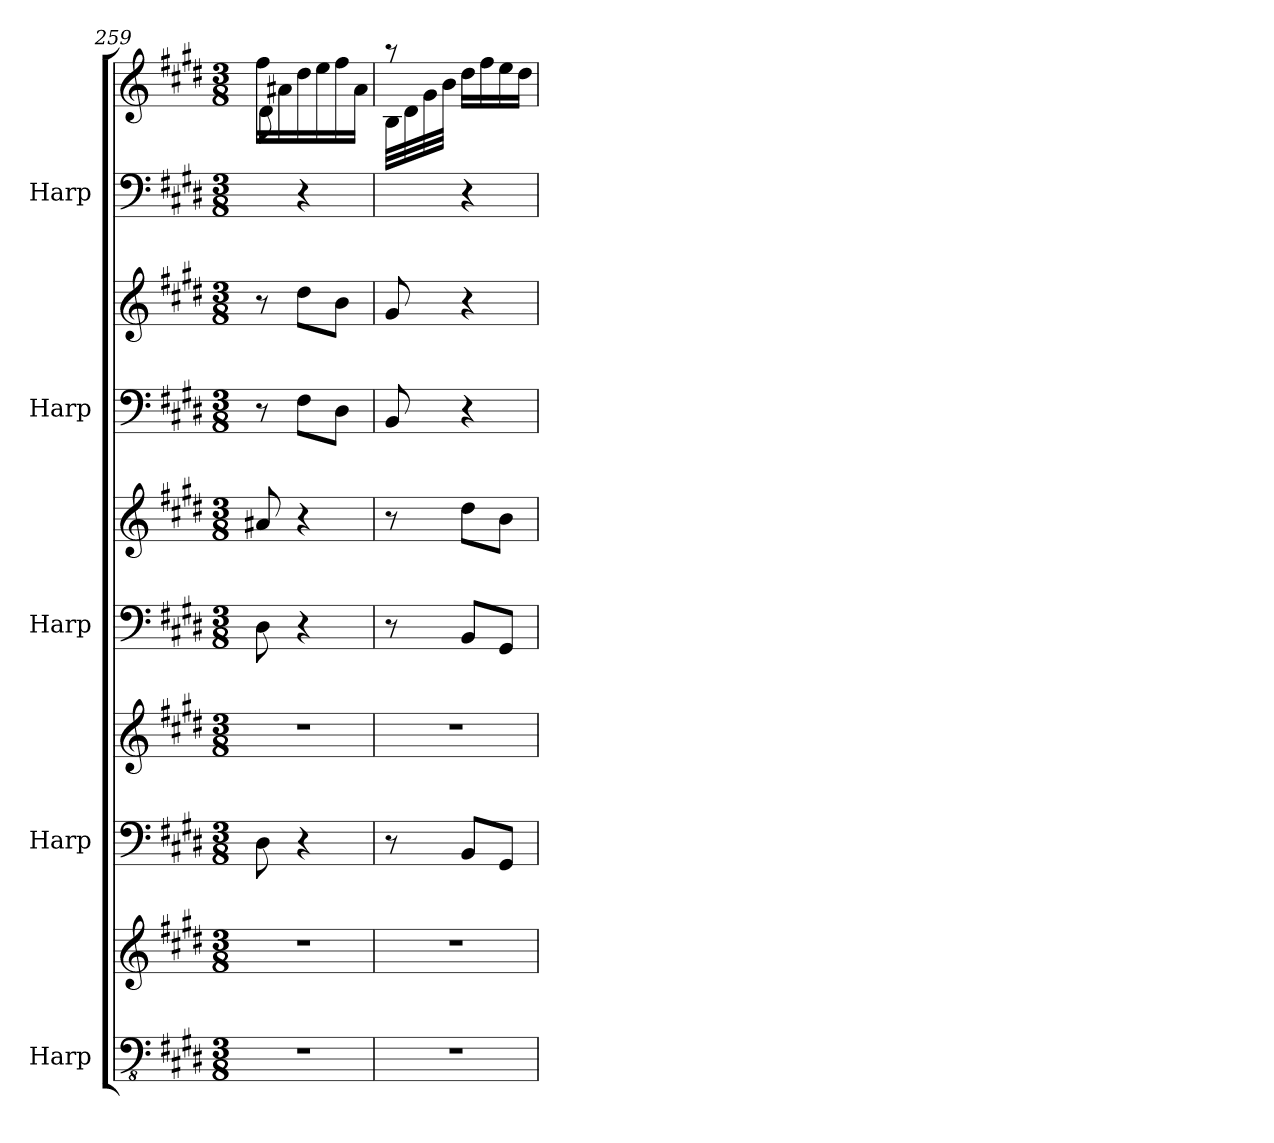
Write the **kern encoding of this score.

**kern	**kern	**kern	**kern	**kern	**kern	**kern	**kern	**kern	**kern
*part5	*part5	*part4	*part4	*part3	*part3	*part2	*part2	*part1	*part1
*staff10	*staff9	*staff8	*staff7	*staff6	*staff5	*staff4	*staff3	*staff2	*staff1
*I"Harp	*	*I"Harp	*	*I"Harp	*	*I"Harp	*	*I"Harp	*
*I'Hp	*	*I'Hp	*	*I'Hp	*	*I'Hp	*	*I'Hp	*
!!LO:PB:g=z
*clefFv4	*clefG2	*clefF4	*clefG2	*clefF4	*clefG2	*clefF4	*clefG2	*clefF4	*clefG2
*k[f#c#g#d#]	*k[f#c#g#d#]	*k[f#c#g#d#]	*k[f#c#g#d#]	*k[f#c#g#d#]	*k[f#c#g#d#]	*k[f#c#g#d#]	*k[f#c#g#d#]	*k[f#c#g#d#]	*k[f#c#g#d#]
*M3/8	*M3/8	*M3/8	*M3/8	*M3/8	*M3/8	*M3/8	*M3/8	*M3/8	*M3/8
=259	=259	=259	=259	=259	=259	=259	=259	=259	=259
*	*	*	*	*	*	*	*	*	*^
4.r	4.r	8D#\	4.r	8D#\	8a#X/	8r	8r	8ryy	16ff#\LL	8d#\
.	.	.	.	.	.	.	.	.	16a#X\	.
.	.	4r	.	4r	4r	8F#\L	8dd#\L	4r	16dd#\	4ryy
.	.	.	.	.	.	.	.	.	16ee\	.
.	.	.	.	.	.	8D#\J	8b\J	.	16ff#\	.
.	.	.	.	.	.	.	.	.	16a#\JJ	.
=260	=260	=260	=260	=260	=260	=260	=260	=260	=260	=260
4.r	4.r	8r	4.r	8r	8r	8BB/	8g#/	8ryy	8raa	32B\LLL
.	.	.	.	.	.	.	.	.	.	32d#\
.	.	.	.	.	.	.	.	.	.	32g#\
.	.	.	.	.	.	.	.	.	.	32b\JJJ
.	.	8BB/L	.	8BB/L	8dd#\L	4r	4r	4r	16dd#\LL	4ryy
.	.	.	.	.	.	.	.	.	16ff#\	.
.	.	8GG#/J	.	8GG#/J	8b\J	.	.	.	16ee\	.
.	.	.	.	.	.	.	.	.	16dd#\JJ	.
*	*	*	*	*	*	*	*	*	*v	*v
=	=	=	=	=	=	=	=	=	=
*-	*-	*-	*-	*-	*-	*-	*-	*-	*-
